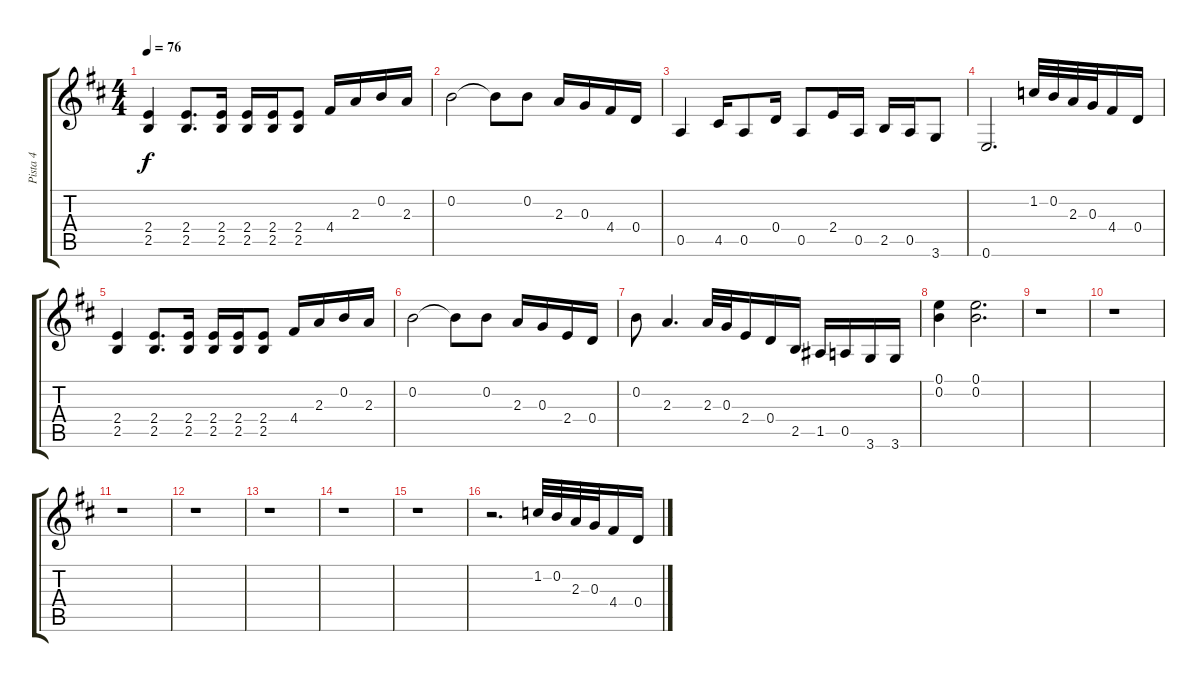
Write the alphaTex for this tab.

\track ("Pista 4" "Pista 4") {instrument distortionguitar}
\staff {score tabs}
\tuning (E4 B3 G3 D3 A2 E2) {hide}
\ts (4 4)
\tempo 76
\clef g2
\ks d
(2.4 2.5).4{dy f} (2.4 2.5).8{d} (2.4 2.5).16 (2.4 2.5).16 (2.4 2.5).16 (2.4 2.5).8 4.4.16 2.3.16 0.2.16 2.3.16 |
0.2.2 0.2{t}.8 0.2.8 2.3.16 0.3.16 4.4.16 0.4.16 |
0.5.4 4.5.16 0.5.8 0.4.16 0.5.8 2.4.16 0.5.16 2.5.16 0.5.16 3.6.8 |
0.6.2{d} 1.2.32 0.2.32 2.3.32 0.3.32 4.4.16 0.4.16 |
(2.4 2.5).4 (2.4 2.5).8{d} (2.4 2.5).16 (2.4 2.5).16 (2.4 2.5).16 (2.4 2.5).8 4.4.16 2.3.16 0.2.16 2.3.16 |
0.2.2 0.2{t}.8 0.2.8 2.3.16 0.3.16 2.4.16 0.4.16 |
0.2.8 2.3.4{d} 2.3.32 0.3.32 2.4.16 0.4.16 2.5.16 1.5.16 0.5.16 3.6.16 3.6.16 |
(0.1 0.2).4 (0.1 0.2).2{d} |
r.1 |
r.1 |
r.1 |
r.1 |
r.1 |
r.1 |
r.1 |
r.2{d} 1.2.32 0.2.32 2.3.32 0.3.32 4.4.16 0.4.16
